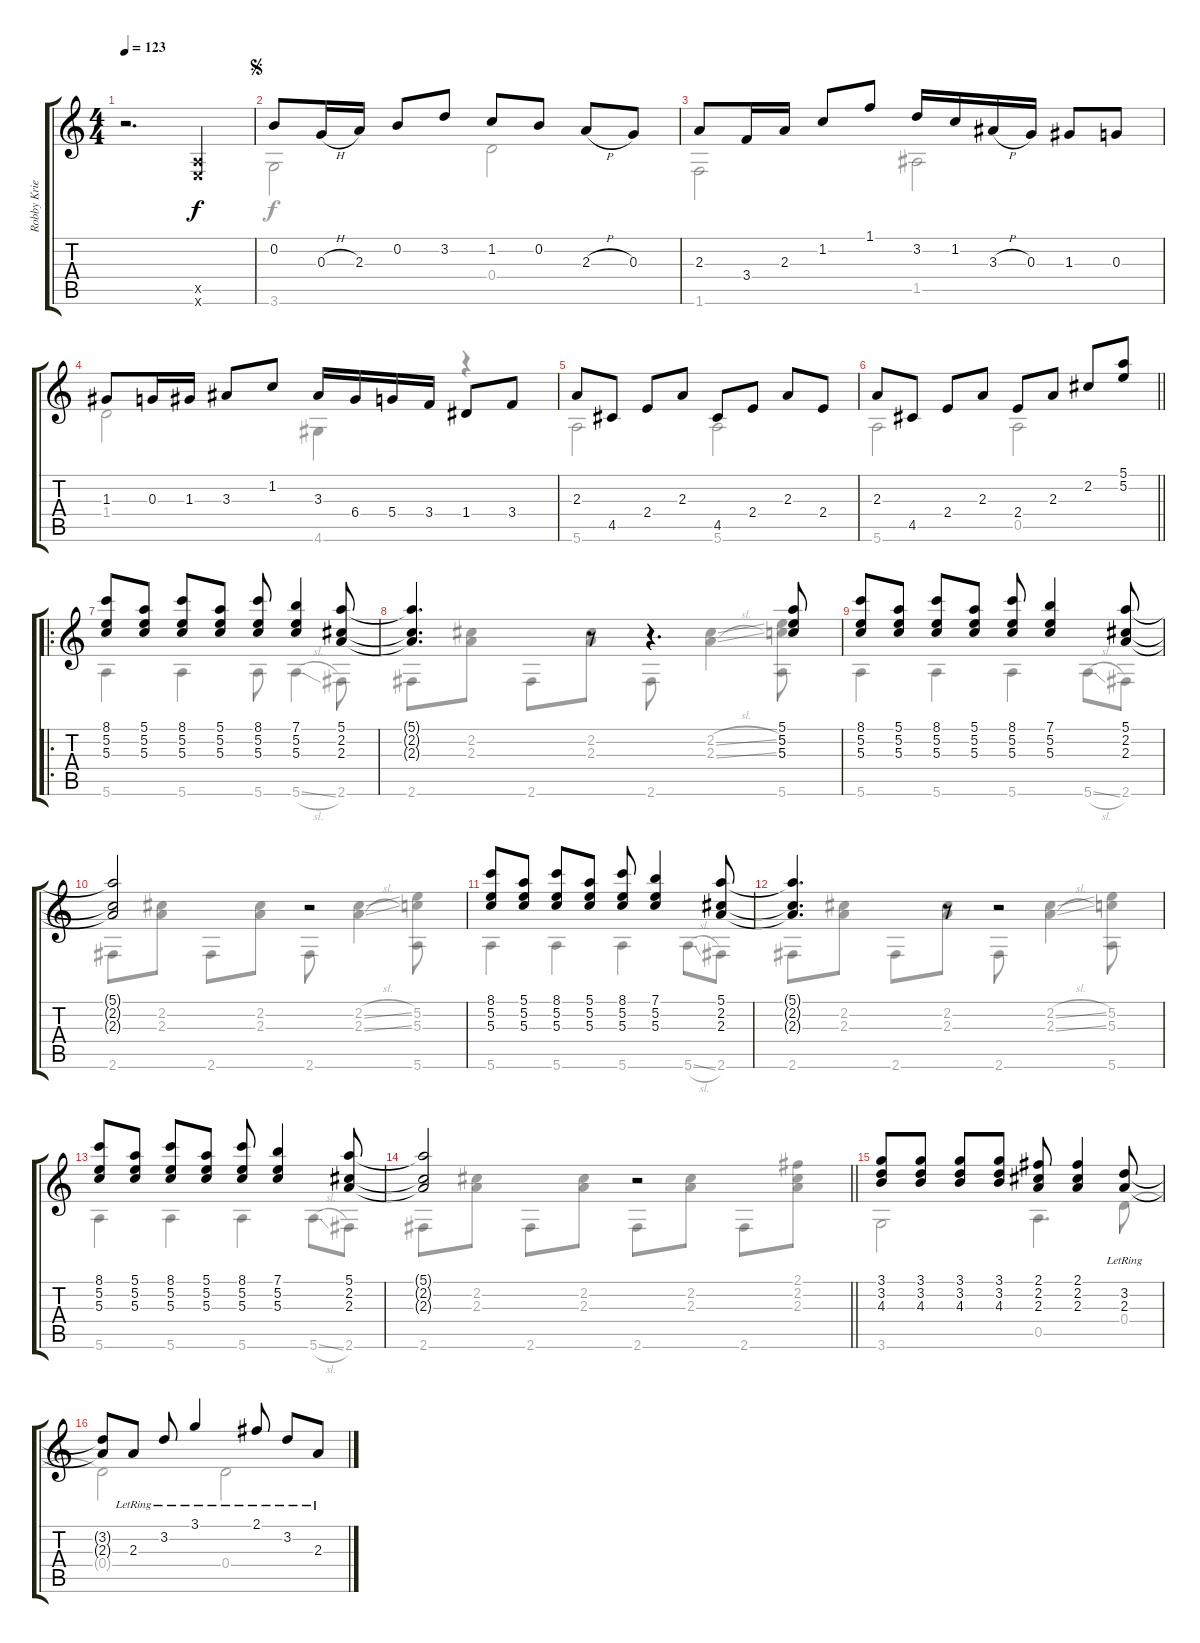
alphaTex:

\track ("Robby Krieger" "Robby Krie") {instrument acousticguitarnylon}
\staff {score tabs}
\tuning (E4 B3 G3 D3 A2 E2) {hide}
\voice
\ts (4 4)
\tempo 123
\clef g2
\ks c
r.2{d dy f instrument acousticguitarnylon} (0.5{x} 0.6{x}).4 |
\jump segno
0.2.8 0.3{h}.16 2.3.16 0.2.8 3.2.8 1.2.8 0.2.8 2.3{h}.8 0.3.8 |
2.3.8 3.4.16 2.3.16 1.2.8 1.1.8 3.2.16 1.2.16 3.3{h}.16 0.3.16 1.3.8 0.3.8 |
1.3.8 0.3.16 1.3.16 3.3.8 1.2.8 3.3.16 6.4.16 5.4.16 3.4.16 1.4.8 3.4.8 |
2.3.8 4.5.8 2.4.8 2.3.8 4.5.8 2.4.8 2.3.8 2.4.8 |
\barLineRight lightlight
2.3.8 4.5.8 2.4.8 2.3.8 2.4.8 2.3.8 2.2.8 (5.1 5.2).8 |
\ro
(8.1 5.2 5.3).8 (5.1 5.2 5.3).8 (8.1 5.2 5.3).8 (5.1 5.2 5.3).8 (8.1 5.2 5.3).8 (7.1 5.2 5.3).4 (5.1 2.2 2.3).8 |
(5.1{t} 2.2{t} 2.3{t}).4{d} r.8 r.4{d} (5.1 5.2 5.3).8 |
(8.1 5.2 5.3).8 (5.1 5.2 5.3).8 (8.1 5.2 5.3).8 (5.1 5.2 5.3).8 (8.1 5.2 5.3).8 (7.1 5.2 5.3).4 (5.1 2.2 2.3).8 |
(5.1{t} 2.2{t} 2.3{t}).2 r.2 |
(8.1 5.2 5.3).8 (5.1 5.2 5.3).8 (8.1 5.2 5.3).8 (5.1 5.2 5.3).8 (8.1 5.2 5.3).8 (7.1 5.2 5.3).4 (5.1 2.2 2.3).8 |
(5.1{t} 2.2{t} 2.3{t}).4{d} r.8 r.2 |
(8.1 5.2 5.3).8 (5.1 5.2 5.3).8 (8.1 5.2 5.3).8 (5.1 5.2 5.3).8 (8.1 5.2 5.3).8 (7.1 5.2 5.3).4 (5.1 2.2 2.3).8 |
\barLineRight lightlight
(5.1{t} 2.2{t} 2.3{t}).2 r.2 |
(3.1 3.2 4.3).8 (3.1 3.2 4.3).8 (3.1 3.2 4.3).8 (3.1 3.2 4.3).8 (2.1 2.2 2.3).8 (2.1 2.2 2.3).4 (3.2{lr} 2.3{lr}).8 |
(3.2{t} 2.3{t}).8 2.3{lr}.8 3.2{lr}.8 3.1{lr}.4 2.1{lr}.8 3.2{lr}.8 2.3{lr}.8
\voice
\clef g2
\ottava regular
\simile none
\ks c
|
3.6.2 0.4.2 |
1.6.2 1.5.2 |
1.4.2 4.6.4 r.4 |
5.6.2 5.6.2 |
\barLineRight lightlight
5.6.2 0.5.2 |
5.6.4 5.6.4 5.6.8 5.6{sl}.4 2.6.8 |
2.6.8 (2.2 2.3).8 2.6.8 (2.2 2.3).8 2.6.8 (2.2{sl} 2.3{sl}).4 (5.2 5.3 5.6).8 |
5.6.4 5.6.4 5.6.4 5.6{sl}.8 2.6.8 |
2.6.8 (2.2 2.3).8 2.6.8 (2.2 2.3).8 2.6.8 (2.2{sl} 2.3{sl}).4 (5.2 5.3 5.6).8 |
5.6.4 5.6.4 5.6.4 5.6{sl}.8 2.6.8 |
2.6.8 (2.2 2.3).8 2.6.8 (2.2 2.3).8 2.6.8 (2.2{sl} 2.3{sl}).4 (5.2 5.3 5.6).8 |
5.6.4 5.6.4 5.6.4 5.6{sl}.8 2.6.8 |
\barLineRight lightlight
2.6.8 (2.2 2.3).8 2.6.8 (2.2 2.3).8 2.6.8 (2.2 2.3).8 2.6.8 (2.1 2.2 2.3).8 |
3.6.2 0.5.4{d} 0.4.8 |
0.4{t}.2 0.4.2
